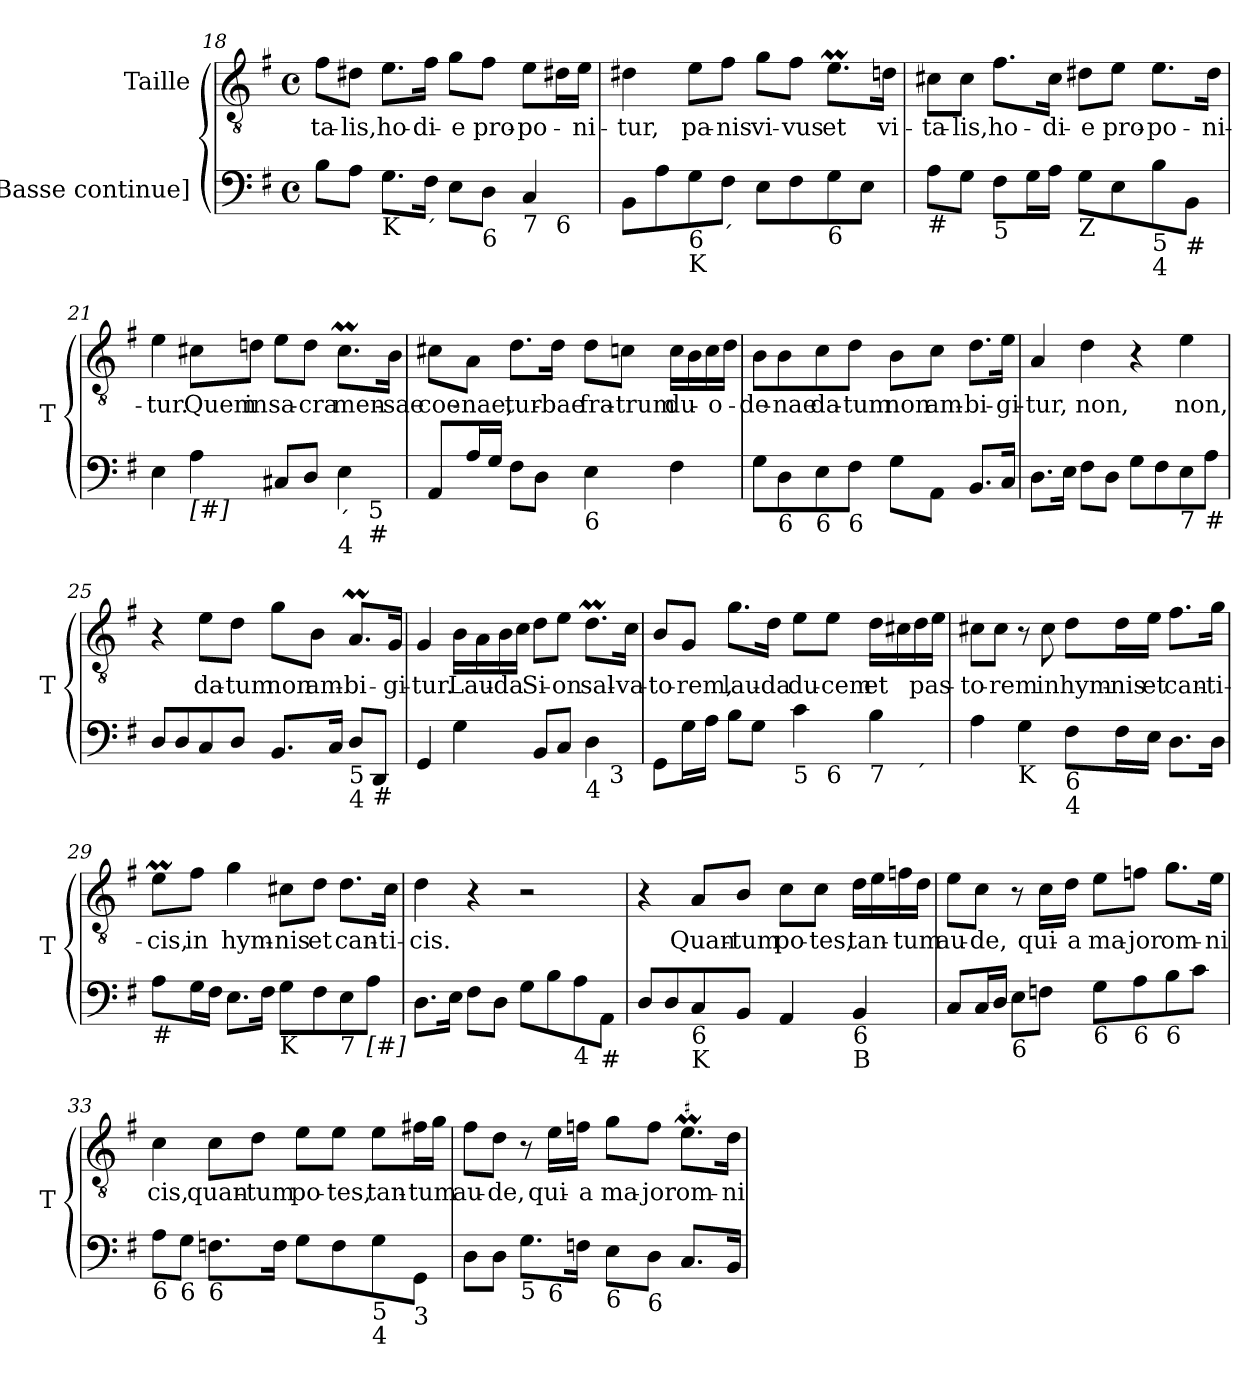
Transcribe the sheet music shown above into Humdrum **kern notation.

**kern	**kern	**text
*part2	*part1	*part1
*staff2	*staff1	*staff1
*I"[Basse continue]	*I"Taille	*
*	*I'T	*
*clefF4	*clefGv2	*
*	*ITrd7c12	*
*k[f#]	*k[f#]	*
*G:	*G:	*
*M4/4	*M4/4	*
*met(c)	*met(c)	*
=18	=18	=18
!LO:TX:b:t=#	!	!
!	!	!LO:LY:b
*^	*	*
8B\L	2..ryy	8F#\L	-ta-
!	!	!	!LO:LY:b
8A\J	.	8D#X\J	-lis,
!LO:TX:b:t=K	!	!	!
!	!	!	!LO:LY:b
8.G\L	.	8.E\L	ho-
!LO:TX:b:t=´	!	!	!
!	!	!	!LO:LY:b
16F#\Jk	.	16F#\Jk	-di-
!	!	!	!LO:LY:b
8E\L	.	8G\L	-e
!LO:TX:b:t=6	!	!	!
!	!	!	!LO:LY:b
8D\J	.	8F#\J	pro-
!LO:TX:b:t=7	!	!	!
!	!	!	!LO:LY:b
4C/	.	8E\L	-po-
!	!LO:TX:b:t=6	!	!
.	8ryy	16D#X\L	.
!	!	!	!LO:LY:b
.	.	16E\JJ	-ni-
=19	=19	=19	=19
!LO:TX:b:t=#	!	!	!
!	!	!	!LO:LY:b
*v	*v	*	*
8BB\L	4D#X\	-tur,
8A\	.	.
!LO:TX:b:t=6	!	!
!LO:TX:b:t=K	!	!
!	!	!LO:LY:b
8G\	8E\L	pa-
!LO:TX:b:t=´	!	!
!	!	!LO:LY:b
8F#\J	8F#\J	-nis
!	!	!LO:LY:b
8E\L	8G\L	vi-
!	!	!LO:LY:b
8F#\	8F#\J	-vus
!LO:TX:b:t=6	!	!
!	!	!LO:LY:b
8G\	8.EM\L	et
8E\J	.	.
!	!	!LO:LY:b
.	16Dn\Jk	vi-
=20	=20	=20
!LO:TX:b:t=#	!	!
!	!	!LO:LY:b
8A\L	8C#X\L	-ta-
!	!	!LO:LY:b
8G\J	8C#\J	-lis,
!LO:TX:b:t=5	!	!
!	!	!LO:LY:b
8F#\L	8.F#\L	ho-
16G\L	.	.
!	!	!LO:LY:b
16A\JJ	16C#\Jk	-di-
!LO:TX:b:t=Z	!	!
!	!	!LO:LY:b
8G\L	8D#X\L	-e
!	!	!LO:LY:b
8E\	8E\J	pro-
!LO:TX:b:t=5	!	!
!LO:TX:b:t=4	!	!
!	!	!LO:LY:b
8B\	8.E\L	-po-
!LO:TX:b:t=#	!	!
8BB\J	.	.
!	!	!LO:LY:b
.	16D#\Jk	-ni-
!!LO:LB:g=z
=21	=21	=21
!LO:TX:b:t=#	!	!
!	!	!LO:LY:b
*^	*	*
4E\	2..ryy	4E\	-tur.
!LO:TX:b:t=[#]	!	!	!
!	!	!	!LO:LY:b
4A\	.	8C#X\L	Quem
!	!	!	!LO:LY:b
.	.	8Dn\J	in
!	!	!	!LO:LY:b
8C#X/L	.	8E\L	sa-
!	!	!	!LO:LY:b
8D/J	.	8D\J	-cra
!LO:TX:b:t=´	!	!	!
!LO:TX:b:t=4	!	!	!
!	!	!	!LO:LY:b
4E\	.	8.C#m\L	men-
!	!LO:TX:b:t=5	!	!
!	!LO:TX:b:t=#	!	!
.	8ryy	.	.
!	!	!	!LO:LY:b
.	.	16BB\Jk	-sae
=22	=22	=22	=22
!LO:TX:b:t=#	!	!	!
!	!	!	!LO:LY:b
*v	*v	*	*
8AA/L	8C#X\L	coe-
!	!	!LO:LY:b
16A/L	8AA\J	-nae,
16G/JJ	.	.
!	!	!LO:LY:b
8F#\L	8.D\L	tur-
8D\J	.	.
!	!	!LO:LY:b
.	16D\Jk	-bae
!LO:TX:b:t=6	!	!
!	!	!LO:LY:b
4E\	8D\L	fra-
!	!	!LO:LY:b
.	8Cn\J	-trum
!	!	!LO:LY:b
4F#\	16C\LL	du-
.	16BB\	.
!	!	!LO:LY:b
.	16C\	-o-
.	16D\JJ	.
=23	=23	=23
!	!	!LO:LY:b
8G\L	8BB\L	-de-
!LO:TX:b:t=6	!	!
!	!	!LO:LY:b
8D\	8BB\	-nae
!LO:TX:b:t=6	!	!
!	!	!LO:LY:b
8E\	8C\	da-
!LO:TX:b:t=6	!	!
!	!	!LO:LY:b
8F#\J	8D\J	-tum
!	!	!LO:LY:b
8G\L	8BB\L	non
!	!	!LO:LY:b
8AA\J	8C\J	am-
!	!	!LO:LY:b
8.BB/L	8.D\L	-bi-
!	!	!LO:LY:b
16C/Jk	16E\Jk	-gi-
!!LO:LB:g=z
=24	=24	=24
!	!	!LO:LY:b
8.D\L	4AA/	-tur,
16E\Jk	.	.
!	!	!LO:LY:b
8F#\L	4D\	non,
8D\J	.	.
8G\L	4r	.
8F#\	.	.
!LO:TX:b:t=7	!	!
!	!	!LO:LY:b
8E\	4E\	non,
!LO:TX:b:t=#	!	!
8A\J	.	.
=25	=25	=25
8D/L	4r	.
8D/	.	.
!	!	!LO:LY:b
8C/	8E\L	da-
!	!	!LO:LY:b
8D/J	8D\J	-tum
!	!	!LO:LY:b
8.BB/L	8G\L	non
!	!	!LO:LY:b
.	8BB\J	am-
16C/Jk	.	.
!LO:TX:b:t=5	!	!
!LO:TX:b:t=4	!	!
!	!	!LO:LY:b
8D/L	8.AAM/L	-bi-
!LO:TX:b:t=#	!	!
8DD/J	.	.
!	!	!LO:LY:b
.	16GG/Jk	-gi-
=26	=26	=26
!	!	!LO:LY:b
*^	*	*
4GG/	2..ryy	4GG/	-tur.
!	!	!	!LO:LY:b
4G\	.	16BB\LL	Lau-
.	.	16AA\	.
!	!	!	!LO:LY:b
.	.	16BB\	-da
.	.	16C\JJ	.
!	!	!	!LO:LY:b
8BB/L	.	8D\L	Si-
!	!	!	!LO:LY:b
8C/J	.	8E\J	-on
!LO:TX:b:t=4	!	!	!
!	!	!	!LO:LY:b
4D\	.	8.DM\L	sal-
!	!LO:TX:b:t=3	!	!
.	8ryy	.	.
!	!	!	!LO:LY:b
.	.	16C\Jk	-va-
!!LO:LB:g=z
=27	=27	=27	=27
!	!	!	!LO:LY:b
*	*^	*	*
8GG\L	2ryy	2..ryy	8BB/L	-to-
!	!	!	!	!LO:LY:b
16G\L	.	.	8GG/J	-rem,
16A\JJ	.	.	.	.
!	!	!	!	!LO:LY:b
8B\L	.	.	8.G\L	lau-
8G\J	.	.	.	.
!	!	!	!	!LO:LY:b
.	.	.	16D\Jk	-da
!LO:TX:b:t=5	!	!	!	!
!	!	!	!	!LO:LY:b
4c\	8ryy	.	8E\L	du-
!	!LO:TX:b:t=6	!	!	!
!	!	!	!	!LO:LY:b
.	4.ryy	.	8E\J	-cem
!LO:TX:b:t=7	!	!	!	!
!	!	!	!	!LO:LY:b
4B\	.	.	16D\LL	et
.	.	.	16C#X\	.
!	!	!LO:TX:b:t=´	!	!
!	!	!	!	!LO:LY:b
.	.	8ryy	16D\	pas-
.	.	.	16E\JJ	.
=28	=28	=28	=28	=28
!LO:TX:b:t=#	!	!	!	!
!	!	!	!	!LO:LY:b
*v	*v	*v	*	*
4A\	8C#X\L	-to-
!	!	!LO:LY:b
.	8C#\J	-rem
!LO:TX:b:t=K	!	!
4G\	8r	.
!	!	!LO:LY:b
.	8C#\	in
!LO:TX:b:t=6	!	!
!LO:TX:b:t=4	!	!
!	!	!LO:LY:b
8F#\L	8D\L	hym-
!	!	!LO:LY:b
16F#\L	16D\L	-nis
!	!	!LO:LY:b
16E\JJ	16E\JJ	et
!	!	!LO:LY:b
8.D\L	8.F#\L	can-
!	!	!LO:LY:b
16D\Jk	16G\Jk	-ti-
=29	=29	=29
!LO:TX:b:t=#	!	!
!	!	!LO:LY:b
8A\L	8EM\L	-cis,
!	!	!LO:LY:b
16G\L	8F#\J	in
16F#\JJ	.	.
!	!	!LO:LY:b
8.E\L	4G\	hym-
16F#\Jk	.	.
!LO:TX:b:t=K	!	!
!	!	!LO:LY:b
8G\L	8C#X\L	-nis
!	!	!LO:LY:b
8F#\	8D\J	et
!LO:TX:b:t=7	!	!
!	!	!LO:LY:b
8E\	8.D\L	can-
!LO:TX:b:t=[#]	!	!
8A\J	.	.
!	!	!LO:LY:b
.	16C#\Jk	-ti-
!!LO:LB:g=z
=30	=30	=30
!	!	!LO:LY:b
8.D\L	4D\	-cis.
16E\Jk	.	.
8F#\L	4r	.
8D\J	.	.
8G\L	2r	.
8B\	.	.
!LO:TX:b:t=4	!	!
8A\	.	.
!LO:TX:b:t=#	!	!
8AA\J	.	.
=31	=31	=31
8D/L	4r	.
8D/	.	.
!LO:TX:b:t=6	!	!
!LO:TX:b:t=K	!	!
!	!	!LO:LY:b
8C/	8AA/L	Quan-
!	!	!LO:LY:b
8BB/J	8BB/J	-tum
!	!	!LO:LY:b
4AA/	8C\L	po-
!	!	!LO:LY:b
.	8C\J	-tes,
!LO:TX:b:t=6	!	!
!LO:TX:b:t=B	!	!
!	!	!LO:LY:b
4BB/	16D\LL	tan-
.	16E\	.
!	!	!LO:LY:b
.	16Fn\	-tum
.	16D\JJ	.
=32	=32	=32
!	!	!LO:LY:b
8C/L	8E\L	au-
!	!	!LO:LY:b
16C/L	8C\J	-de,
16D/JJ	.	.
!LO:TX:b:t=6	!	!
8E\L	8r	.
!	!	!LO:LY:b
8Fn\J	16C\LL	qui-
!	!	!LO:LY:b
.	16D\JJ	-a
!LO:TX:b:t=6	!	!
!	!	!LO:LY:b
8G\L	8E\L	ma-
!LO:TX:b:t=6	!	!
!	!	!LO:LY:b
8A\	8Fn\J	-jor
!LO:TX:b:t=6	!	!
!	!	!LO:LY:b
8B\	8.G\L	om-
8c\J	.	.
!	!	!LO:LY:b
.	16E\Jk	-ni
!!LO:LB:g=z
=33	=33	=33
!LO:TX:b:t=6	!	!
!	!	!LO:LY:b
8A\L	4C\	cis,
!LO:TX:b:t=6	!	!
8G\J	.	.
!LO:TX:b:t=6	!	!
!	!	!LO:LY:b
8.Fn\L	8C\L	quan-
!	!	!LO:LY:b
.	8D\J	-tum
16F\Jk	.	.
!	!	!LO:LY:b
8G\L	8E\L	po-
!	!	!LO:LY:b
8F\	8E\J	-tes,
!LO:TX:b:t=5	!	!
!LO:TX:b:t=4	!	!
!	!	!LO:LY:b
8G\	8E\L	tan-
!LO:TX:b:t=3	!	!
!	!	!LO:LY:b
8GG\J	16F#X\L	-tum
.	16G\JJ	.
=34	=34	=34
!	!	!LO:LY:b
*^	*	*
8D\L	4.ryy	8F#\L	au-
!	!	!	!LO:LY:b
8D\J	.	8D\J	-de,
!LO:TX:b:t=5	!	!	!
8.G\L	.	8r	.
!	!LO:TX:b:t=6	!	!
!	!	!	!LO:LY:b
.	2ryy	16E\LL	qui-
!	!	!	!LO:LY:b
16Fn\Jk	.	16Fn\JJ	-a
!LO:TX:b:t=6	!	!	!
!	!	!	!LO:LY:b
8E\L	.	8G\L	ma-
!LO:TX:b:t=6	!	!	!
!	!	!	!LO:LY:b
8D\J	.	8F\J	-jor
!	!	!	!LO:LY:b
8.C/L	.	8.EM\L	om-
.	8ryy	.	.
!	!	!	!LO:LY:b
16BB/Jk	.	16D\Jk	-ni
*v	*v	*	*
=	=	=
*-	*-	*-
